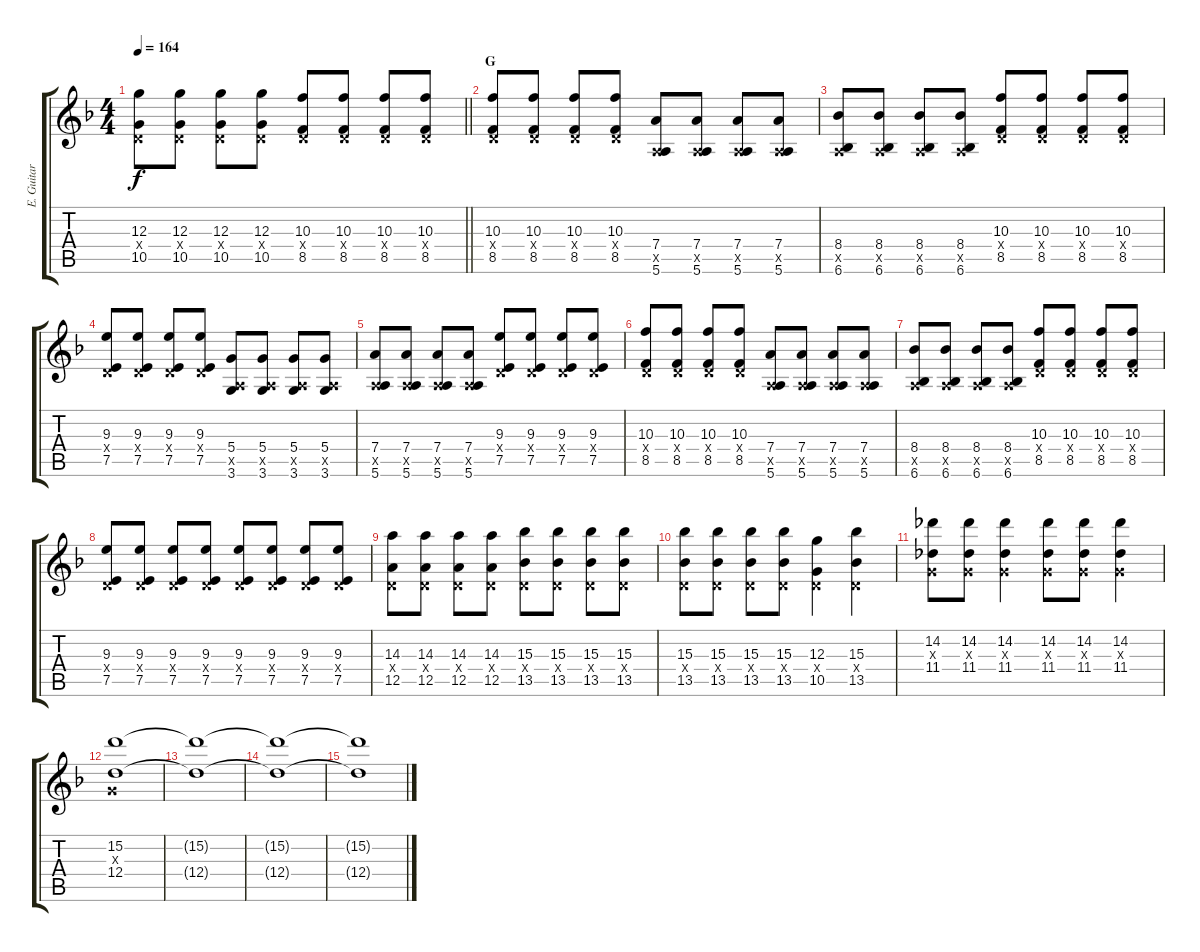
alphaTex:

\track ("E. Guitar I" "E. Guitar ") {instrument overdrivenguitar}
\staff {score tabs}
\tuning (E4 B3 G3 D3 A2 E2) {hide}
\ts (4 4)
\tempo 164
\clef g2
\barLineRight lightlight
\ks f
(12.3 0.4{x} 10.5).8{dy f} (12.3 0.4{x} 10.5).8 (12.3 0.4{x} 10.5).8 (12.3 0.4{x} 10.5).8 (10.3 0.4{x} 8.5).8 (10.3 0.4{x} 8.5).8 (10.3 0.4{x} 8.5).8 (10.3 0.4{x} 8.5).8 |
\section ("" "G")
(10.3 0.4{x} 8.5).8 (10.3 0.4{x} 8.5).8 (10.3 0.4{x} 8.5).8 (10.3 0.4{x} 8.5).8 (7.4 0.5{x} 5.6).8 (7.4 0.5{x} 5.6).8 (7.4 0.5{x} 5.6).8 (7.4 0.5{x} 5.6).8 |
(8.4 0.5{x} 6.6).8 (8.4 0.5{x} 6.6).8 (8.4 0.5{x} 6.6).8 (8.4 0.5{x} 6.6).8 (10.3 0.4{x} 8.5).8 (10.3 0.4{x} 8.5).8 (10.3 0.4{x} 8.5).8 (10.3 0.4{x} 8.5).8 |
(9.3 0.4{x} 7.5).8 (9.3 0.4{x} 7.5).8 (9.3 0.4{x} 7.5).8 (9.3 0.4{x} 7.5).8 (5.4 0.5{x} 3.6).8 (5.4 0.5{x} 3.6).8 (5.4 0.5{x} 3.6).8 (5.4 0.5{x} 3.6).8 |
(7.4 0.5{x} 5.6).8 (7.4 0.5{x} 5.6).8 (7.4 0.5{x} 5.6).8 (7.4 0.5{x} 5.6).8 (9.3 0.4{x} 7.5).8 (9.3 0.4{x} 7.5).8 (9.3 0.4{x} 7.5).8 (9.3 0.4{x} 7.5).8 |
(10.3 0.4{x} 8.5).8 (10.3 0.4{x} 8.5).8 (10.3 0.4{x} 8.5).8 (10.3 0.4{x} 8.5).8 (7.4 0.5{x} 5.6).8 (7.4 0.5{x} 5.6).8 (7.4 0.5{x} 5.6).8 (7.4 0.5{x} 5.6).8 |
(8.4 0.5{x} 6.6).8 (8.4 0.5{x} 6.6).8 (8.4 0.5{x} 6.6).8 (8.4 0.5{x} 6.6).8 (10.3 0.4{x} 8.5).8 (10.3 0.4{x} 8.5).8 (10.3 0.4{x} 8.5).8 (10.3 0.4{x} 8.5).8 |
(9.3 0.4{x} 7.5).8 (9.3 0.4{x} 7.5).8 (9.3 0.4{x} 7.5).8 (9.3 0.4{x} 7.5).8 (9.3 0.4{x} 7.5).8 (9.3 0.4{x} 7.5).8 (9.3 0.4{x} 7.5).8 (9.3 0.4{x} 7.5).8 |
(14.3 0.4{x} 12.5).8 (14.3 0.4{x} 12.5).8 (14.3 0.4{x} 12.5).8 (14.3 0.4{x} 12.5).8 (15.3 0.4{x} 13.5).8 (15.3 0.4{x} 13.5).8 (15.3 0.4{x} 13.5).8 (15.3 0.4{x} 13.5).8 |
(15.3 0.4{x} 13.5).8 (15.3 0.4{x} 13.5).8 (15.3 0.4{x} 13.5).8 (15.3 0.4{x} 13.5).8 (12.3 0.4{x} 10.5).4 (15.3 0.4{x} 13.5).4 |
(14.2 0.3{x} 11.4).8 (14.2 0.3{x} 11.4).8 (14.2 0.3{x} 11.4).4 (14.2 0.3{x} 11.4).8 (14.2 0.3{x} 11.4).8 (14.2 0.3{x} 11.4).4 |
(15.2 0.3{x} 12.4).1 |
(15.2{t} 12.4{t}).1 |
(15.2{t} 12.4{t}).1 |
(15.2{t} 12.4{t}).1
